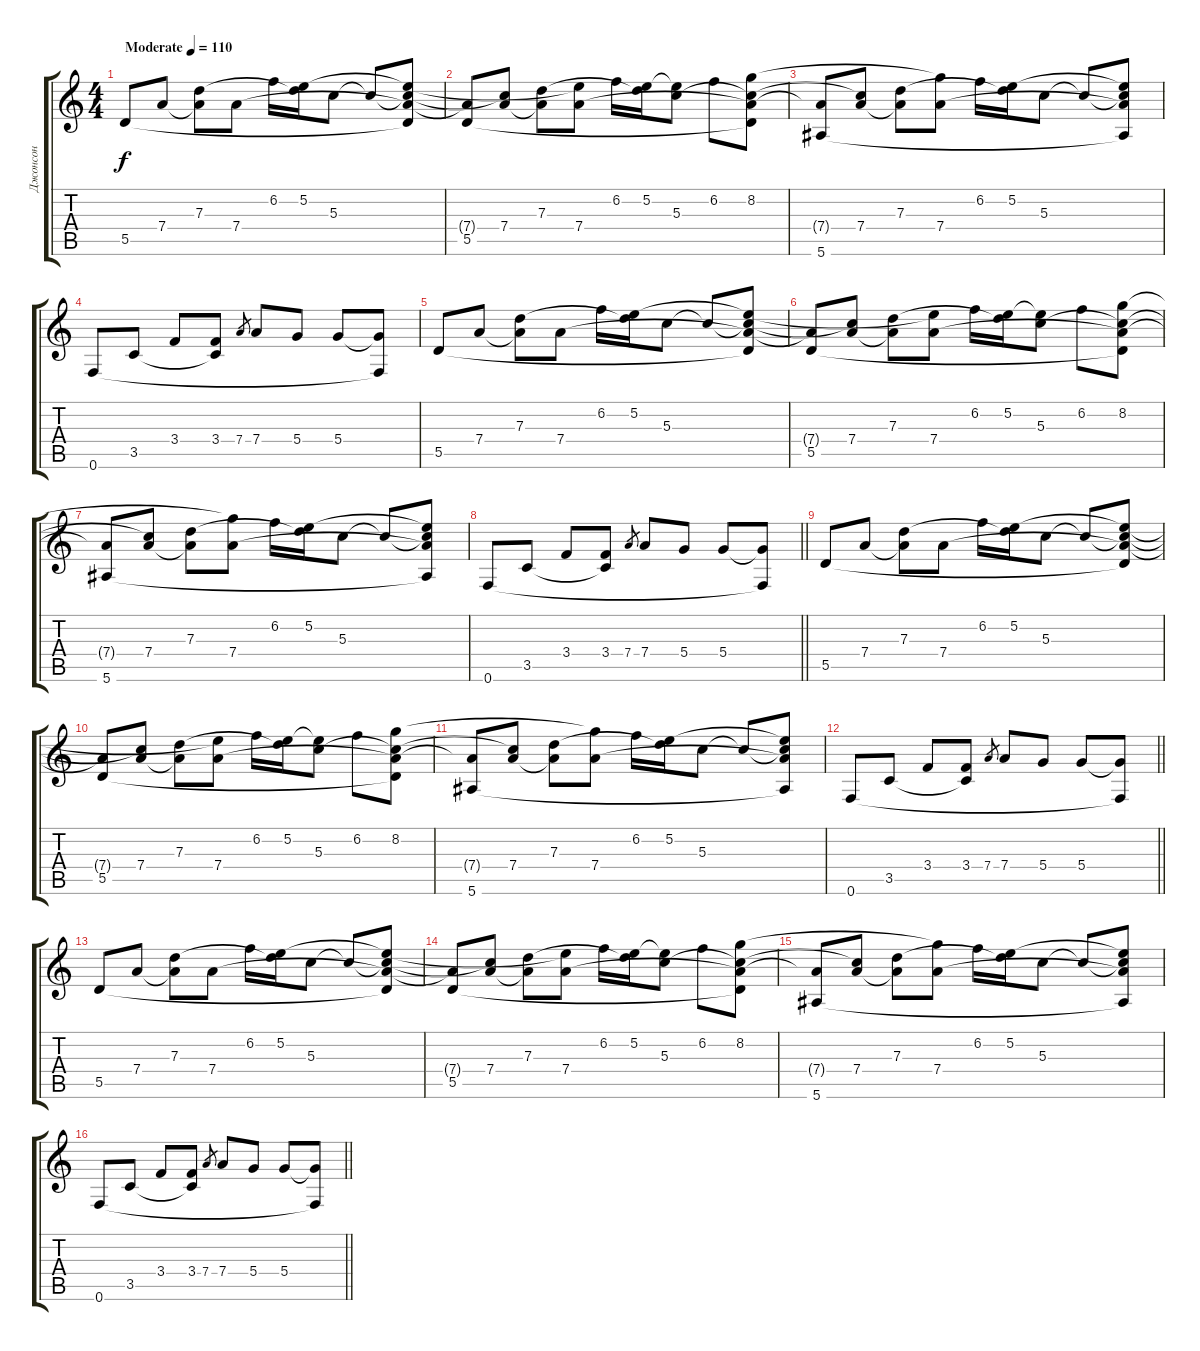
\track ("Джонсон" "Джонсон") {instrument acousticguitarsteel}
\staff {score tabs}
\tuning (E4 B3 G3 D3 A2 F2) {hide}
\ts (4 4)
\tempo (110 "Moderate")
\clef g2
\ks c
5.5.8{dy f instrument acousticguitarsteel} 7.4.8 (7.3 7.4{t}).8 7.4.8 6.2.16 (5.2 7.3{t}).16 5.3.8 5.3{t}.8 (5.2{t} 5.3{t} 7.4{t} 5.5{t}).8 |
(7.4{t} 5.5).8 (5.3{t} 7.4).8 (7.3 7.4{t}).8 (5.2{t} 7.4).8 6.2.16 (5.2 7.3{t}).16 (5.2{t} 5.3).8 6.2.8 (8.2 5.3{t} 7.4{t} 5.5{t}).8 |
(7.4{t} 5.6).8 (5.3{t} 7.4).8 (7.3 7.4{t}).8 (8.2{t} 7.4).8 6.2.16 (5.2 7.3{t}).16 5.3.8 5.3{t}.8 (5.2{t} 5.3{t} 7.4{t} 5.6{t}).8 |
0.6.8 3.5.8 3.4.8 (3.4 3.5{t}).8 7.4.8{gr} 7.4.8 5.4.8 5.4.8 (5.4{t} 0.6{t}).8 |
5.5.8 7.4.8 (7.3 7.4{t}).8 7.4.8 6.2.16 (5.2 7.3{t}).16 5.3.8 5.3{t}.8 (5.2{t} 5.3{t} 7.4{t} 5.5{t}).8 |
(7.4{t} 5.5).8 (5.3{t} 7.4).8 (7.3 7.4{t}).8 (5.2{t} 7.4).8 6.2.16 (5.2 7.3{t}).16 (5.2{t} 5.3).8 6.2.8 (8.2 5.3{t} 7.4{t} 5.5{t}).8 |
(7.4{t} 5.6).8 (5.3{t} 7.4).8 (7.3 7.4{t}).8 (8.2{t} 7.4).8 6.2.16 (5.2 7.3{t}).16 5.3.8 5.3{t}.8 (5.2{t} 5.3{t} 7.4{t} 5.6{t}).8 |
\barLineRight lightlight
0.6.8 3.5.8 3.4.8 (3.4 3.5{t}).8 7.4.8{gr} 7.4.8 5.4.8 5.4.8 (5.4{t} 0.6{t}).8 |
5.5.8 7.4.8 (7.3 7.4{t}).8 7.4.8 6.2.16 (5.2 7.3{t}).16 5.3.8 5.3{t}.8 (5.2{t} 5.3{t} 7.4{t} 5.5{t}).8 |
(7.4{t} 5.5).8 (5.3{t} 7.4).8 (7.3 7.4{t}).8 (5.2{t} 7.4).8 6.2.16 (5.2 7.3{t}).16 (5.2{t} 5.3).8 6.2.8 (8.2 5.3{t} 7.4{t} 5.5{t}).8 |
(7.4{t} 5.6).8 (5.3{t} 7.4).8 (7.3 7.4{t}).8 (8.2{t} 7.4).8 6.2.16 (5.2 7.3{t}).16 5.3.8 5.3{t}.8 (5.2{t} 5.3{t} 7.4{t} 5.6{t}).8 |
\barLineRight lightlight
0.6.8 3.5.8 3.4.8 (3.4 3.5{t}).8 7.4.8{gr} 7.4.8 5.4.8 5.4.8 (5.4{t} 0.6{t}).8 |
5.5.8 7.4.8 (7.3 7.4{t}).8 7.4.8 6.2.16 (5.2 7.3{t}).16 5.3.8 5.3{t}.8 (5.2{t} 5.3{t} 7.4{t} 5.5{t}).8 |
(7.4{t} 5.5).8 (5.3{t} 7.4).8 (7.3 7.4{t}).8 (5.2{t} 7.4).8 6.2.16 (5.2 7.3{t}).16 (5.2{t} 5.3).8 6.2.8 (8.2 5.3{t} 7.4{t} 5.5{t}).8 |
(7.4{t} 5.6).8 (5.3{t} 7.4).8 (7.3 7.4{t}).8 (8.2{t} 7.4).8 6.2.16 (5.2 7.3{t}).16 5.3.8 5.3{t}.8 (5.2{t} 5.3{t} 7.4{t} 5.6{t}).8 |
\barLineRight lightlight
0.6.8 3.5.8 3.4.8 (3.4 3.5{t}).8 7.4.8{gr} 7.4.8 5.4.8 5.4.8 (5.4{t} 0.6{t}).8
